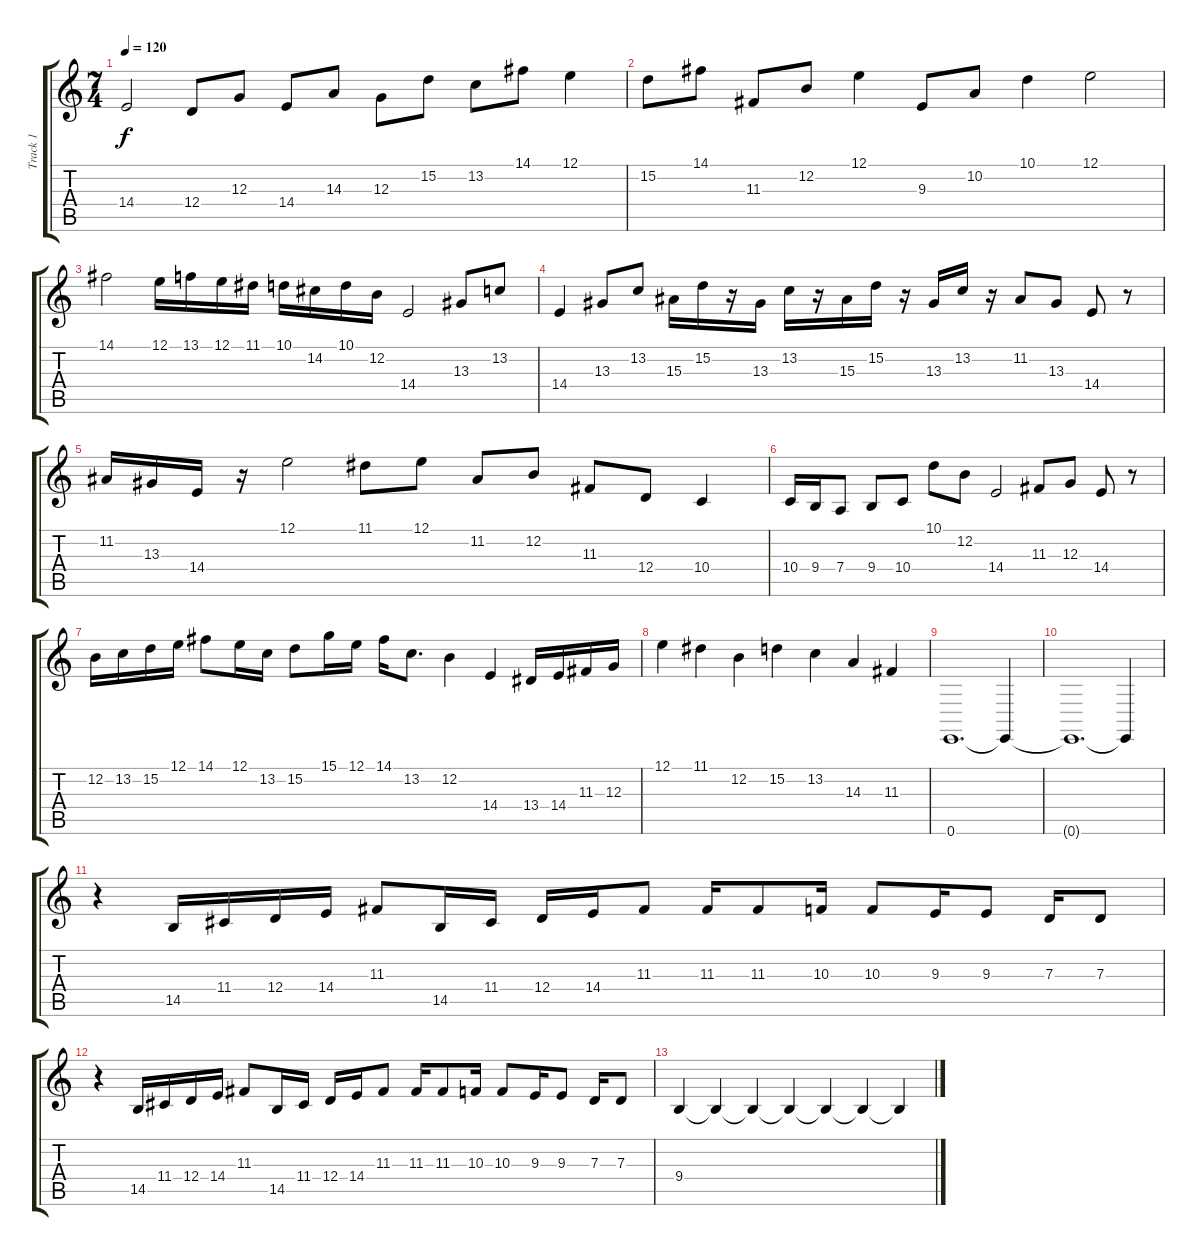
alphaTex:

\track ("Track 1" "Track 1") {instrument lead2sawtooth}
\staff {score tabs}
\tuning (E4 B3 G3 D3 A2 E2) {hide}
\ts (7 4)
\tempo 120
\clef g2
\ks c
14.4.2{dy f} 12.4.8 12.3.8 14.4.8 14.3.8 12.3.8 15.2.8 13.2.8 14.1.8 12.1.4 |
15.2.8 14.1.8 11.3.8 12.2.8 12.1.4 9.3.8 10.2.8 10.1.4 12.1.2 |
14.1.2 12.1.16 13.1.16 12.1.16 11.1.16 10.1.16 14.2.16 10.1.16 12.2.16 14.4.2 13.3.8 13.2.8 |
14.4.4 13.3.8 13.2.8 15.3.16 15.2.16 r.16 13.3.16 13.2.16 r.16 15.3.16 15.2.16 r.16 13.3.16 13.2.16 r.16 11.2.8 13.3.8 14.4.8 r.8 |
11.2.16 13.3.16 14.4.16 r.16 12.1.2 11.1.8 12.1.8 11.2.8 12.2.8 11.3.8 12.4.8 10.4.4 |
10.4.16 9.4.16 7.4.8 9.4.8 10.4.8 10.1.8 12.2.8 14.4.2 11.3.8 12.3.8 14.4.8 r.8 |
12.2.16 13.2.16 15.2.16 12.1.16 14.1.8 12.1.16 13.2.16 15.2.8 15.1.16 12.1.16 14.1.16 13.2.8{d} 12.2.4 14.4.4 13.4.16 14.4.16 11.3.16 12.3.16 |
12.1.4 11.1.4 12.2.4 15.2.4 13.2.4 14.3.4 11.3.4 |
0.6.1{d} 0.6{t}.4 |
0.6{t}.1{d} 0.6{t}.4 |
r.4 14.5.16 11.4.16 12.4.16 14.4.16 11.3.8 14.5.16 11.4.16 12.4.16 14.4.16 11.3.8 11.3.16 11.3.8 10.3.16 10.3.8 9.3.16 9.3.8 7.3.16 7.3.8 |
r.4 14.5.16 11.4.16 12.4.16 14.4.16 11.3.8 14.5.16 11.4.16 12.4.16 14.4.16 11.3.8 11.3.16 11.3.8 10.3.16 10.3.8 9.3.16 9.3.8 7.3.16 7.3.8 |
9.4.4 9.4{t}.4 9.4{t}.4 9.4{t}.4 9.4{t}.4 9.4{t}.4 9.4{t}.4
